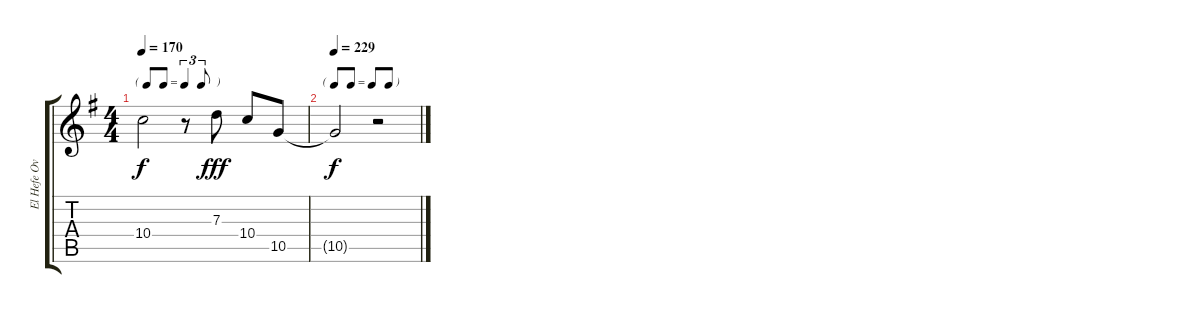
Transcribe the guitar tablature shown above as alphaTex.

\track ("El Hefe Overdub" "El Hefe Ov") {instrument overdrivenguitar}
\staff {score tabs}
\tuning (E4 B3 G3 D3 A2 E2) {hide}
\ts (4 4)
\tf triplet8th
\tempo 170
\clef g2
\ks eminor
10.4{t}.2{dy f} r.8 7.3.8{dy fff} 10.4.8 10.5.8 |
\tf none
\tempo 229
10.5{t}.2{dy f} r.2
